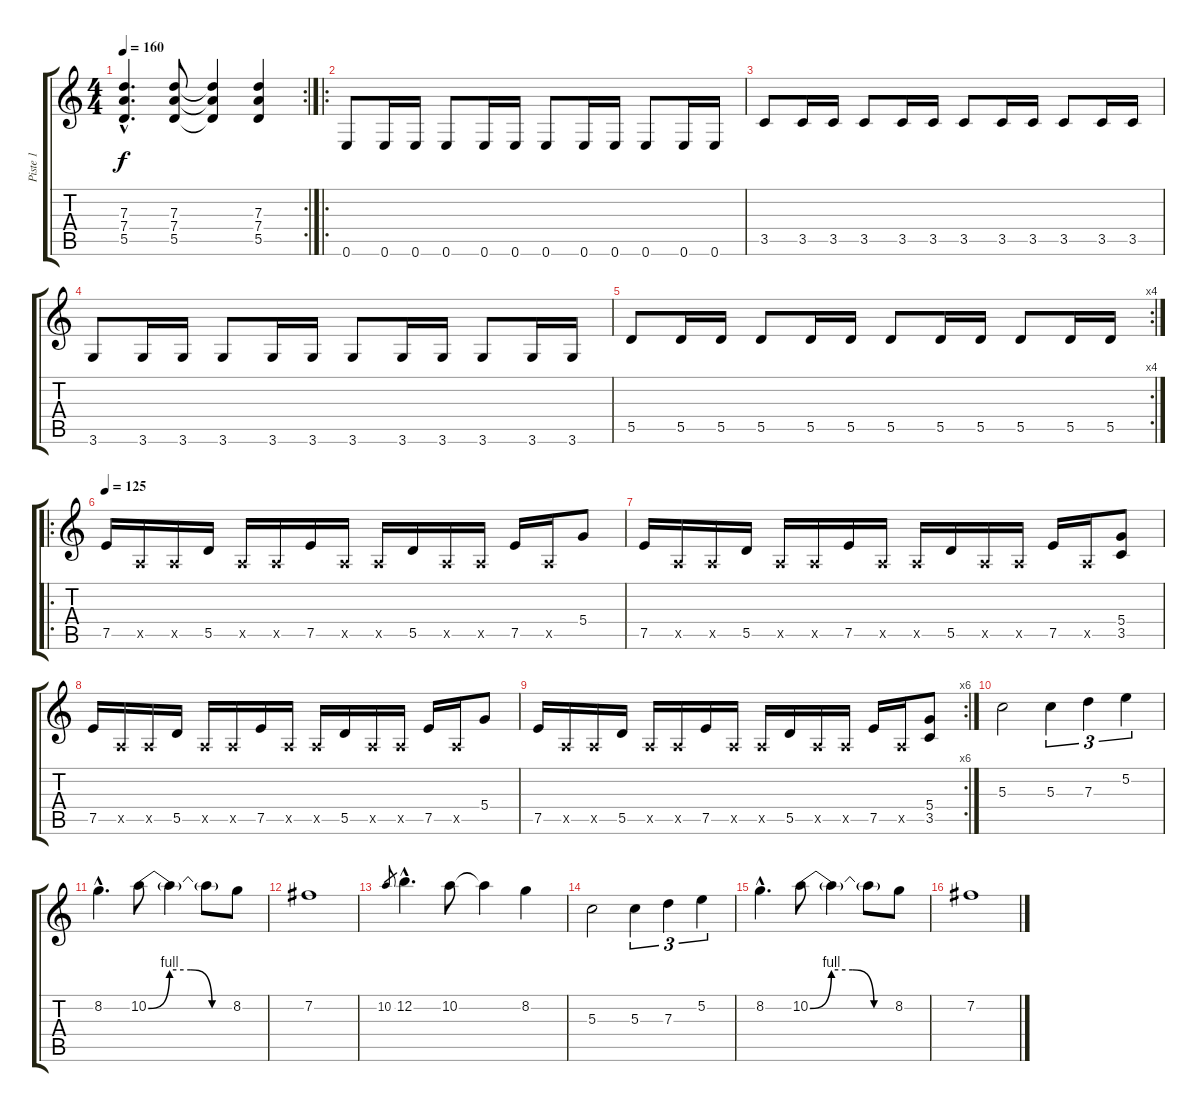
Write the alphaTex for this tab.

\track ("Piste 1" "Piste 1") {instrument distortionguitar}
\staff {score tabs}
\tuning (E4 B3 G3 D3 A2 E2) {hide}
\rc 2
\ts (4 4)
\tempo 160
\clef g2
\ks c
(7.3{hac} 7.4{hac} 5.5{hac}).4{d dy f} (7.3 7.4 5.5).8 (7.3{t} 7.4{t} 5.5{t}).4 (7.3 7.4 5.5).4 |
\ro
0.6.8 0.6.16 0.6.16 0.6.8 0.6.16 0.6.16 0.6.8 0.6.16 0.6.16 0.6.8 0.6.16 0.6.16 |
3.5.8 3.5.16 3.5.16 3.5.8 3.5.16 3.5.16 3.5.8 3.5.16 3.5.16 3.5.8 3.5.16 3.5.16 |
3.6.8 3.6.16 3.6.16 3.6.8 3.6.16 3.6.16 3.6.8 3.6.16 3.6.16 3.6.8 3.6.16 3.6.16 |
\rc 4
5.5.8 5.5.16 5.5.16 5.5.8 5.5.16 5.5.16 5.5.8 5.5.16 5.5.16 5.5.8 5.5.16 5.5.16 |
\ro
\tempo 125
7.5.16 0.5{x}.16 0.5{x}.16 5.5.16 0.5{x}.16 0.5{x}.16 7.5.16 0.5{x}.16 0.5{x}.16 5.5.16 0.5{x}.16 0.5{x}.16 7.5.16 0.5{x}.16 5.4.8 |
7.5.16 0.5{x}.16 0.5{x}.16 5.5.16 0.5{x}.16 0.5{x}.16 7.5.16 0.5{x}.16 0.5{x}.16 5.5.16 0.5{x}.16 0.5{x}.16 7.5.16 0.5{x}.16 (5.4 3.5).8 |
7.5.16 0.5{x}.16 0.5{x}.16 5.5.16 0.5{x}.16 0.5{x}.16 7.5.16 0.5{x}.16 0.5{x}.16 5.5.16 0.5{x}.16 0.5{x}.16 7.5.16 0.5{x}.16 5.4.8 |
\rc 6
7.5.16 0.5{x}.16 0.5{x}.16 5.5.16 0.5{x}.16 0.5{x}.16 7.5.16 0.5{x}.16 0.5{x}.16 5.5.16 0.5{x}.16 0.5{x}.16 7.5.16 0.5{x}.16 (5.4 3.5).8 |
5.3.2 5.3.4{tu (3 2)} 7.3.4{tu (3 2)} 5.2.4{tu (3 2)} |
8.2{hac}.4{d} 10.2{be (custom 0 0 15 4 30 4 45 0 60 0)}.8 10.2{t}.4 10.2{t}.8 8.2.8 |
7.2.1 |
10.2.8{gr} 12.2{hac}.4{d} 10.2.8 10.2{t}.4 8.2.4 |
5.3.2 5.3.4{tu (3 2)} 7.3.4{tu (3 2)} 5.2.4{tu (3 2)} |
8.2{hac}.4{d} 10.2{be (custom 0 0 15 4 30 4 45 0 60 0)}.8 10.2{t}.4 10.2{t}.8 8.2.8 |
7.2.1
